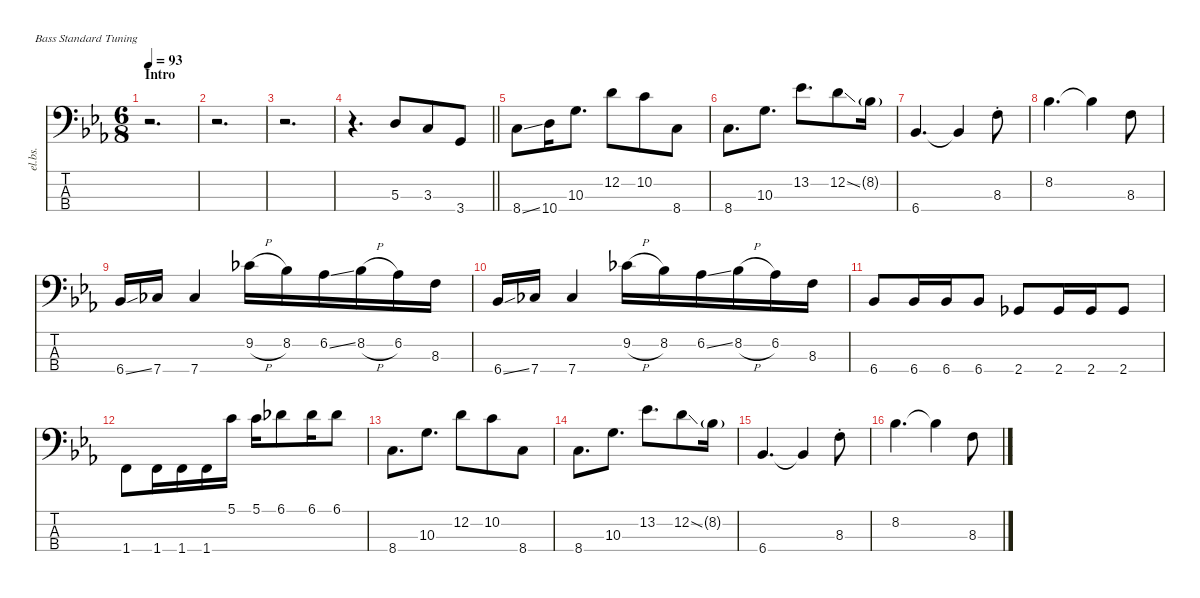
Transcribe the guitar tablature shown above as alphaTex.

\defaultSystemsLayout 4
\hideDynamics
\bracketExtendMode nobrackets
\otherSystemsTrackNameOrientation horizontal
\track ("Bass" "el.bs.") {defaultSystemsLayout 4 instrument electricbassfinger}
\staff {score tabs}
\tuning (G2 D2 A1 E1)
\ts (6 8)
\beaming (8 3 3)
\section ("" "Intro")
\tempo 93
\clef f4
\ks cminor
r.2{d dy ff instrument electricbassfinger beam Down} |
r.2{d beam Down} |
\tempo (93 hide)
r.2{d beam Down} |
\tempo (91.5 hide)
\barLineRight lightlight
r.4{d beam Down} 5.3{acc forcenatural}.8{beam Up} 3.3{acc forcenatural}.8{beam Up} 3.4{acc forcenatural}.8{beam Up} |
\tempo (93 hide)
8.4{ss acc forcenatural}.8{beam Down} 10.4{acc forcenatural}.16{beam Down} 10.3{acc forcenatural}.8{d dy f beam Down} 12.2{acc forcenatural}.8{dy ff beam Down} 10.2{acc forcenatural}.8{beam Down} 8.4{acc forcenatural}.8{beam Down} |
8.4{acc forcenatural}.8{d beam Down} 10.3{acc forcenatural}.8{d beam Down} 13.2{acc b}.8{d beam Down} 12.2{ss acc forcenatural}.8{beam Down} 8.2{g acc b}.16{dy mf beam Down} |
\tempo (93 hide)
6.4{acc b}.4{d dy ff beam Up} 6.4{t acc b}.4{dy f beam Up} 8.3{st acc forcenatural}.8{dy ff beam Down} |
\tempo (91.5 0.00625 hide)
8.2{acc b}.4{d beam Down} 8.2{t acc b}.4{beam Down} 8.3{acc forcenatural}.8{beam Down} |
\tempo (93 0.00625 hide)
6.4{ss acc b}.16{beam Up} 7.4{acc b}.16{beam Up} 7.4{acc b}.4{beam Up} 9.2{h acc b}.16{beam Down} 8.2{acc b}.16{beam Down} 6.2{ss acc b}.16{beam Down} 8.2{h acc b}.16{beam Down} 6.2{acc b}.16{beam Down} 8.3{acc forcenatural}.16{beam Down} |
\tempo (93 0.99375 hide)
6.4{ss acc b}.16{beam Up} 7.4{acc b}.16{beam Up} 7.4{acc b}.4{beam Up} 9.2{h acc b}.16{beam Down} 8.2{acc b}.16{beam Down} 6.2{ss acc b}.16{beam Down} 8.2{h acc b}.16{beam Down} 6.2{acc b}.16{beam Down} 8.3{acc forcenatural}.16{beam Down} |
6.4{acc b}.8{dy f beam Up} 6.4{acc b}.16{beam Up} 6.4{acc b}.16{beam Up} 6.4{acc b}.8{beam Up} 2.4{acc b}.8{dy ff beam Up} 2.4{acc b}.16{beam Up} 2.4{acc b}.16{beam Up} 2.4{acc b}.8{beam Up} |
\tempo (91.5 0.00625 hide)
1.4{acc forcenatural}.8{beam Down} 1.4{acc forcenatural}.16{beam Down} 1.4{acc forcenatural}.16{beam Down} 1.4{acc forcenatural}.16{beam Down} 5.1{acc forcenatural}.16{beam Down} 5.1{acc forcenatural}.16{beam Down} 6.1{acc b}.8{dy fff beam Down} 6.1{acc b}.16{dy ff beam Down} 6.1{acc b}.8{beam Down} |
\tempo (93 hide)
8.4{acc forcenatural}.8{d beam Down} 10.3{acc forcenatural}.8{d dy f beam Down} 12.2{acc forcenatural}.8{dy ff beam Down} 10.2{acc forcenatural}.8{beam Down} 8.4{acc forcenatural}.8{beam Down} |
\tempo (93 0.96875 hide)
8.4{acc forcenatural}.8{d beam Down} 10.3{acc forcenatural}.8{d beam Down} 13.2{acc b}.8{d beam Down} 12.2{ss acc forcenatural}.8{beam Down} 8.2{g acc b}.16{dy mf beam Down} |
6.4{acc b}.4{d dy ff beam Up} 6.4{t acc b}.4{dy f beam Up} 8.3{st acc forcenatural}.8{dy ff beam Down} |
\tempo (91.5 hide)
8.2{acc b}.4{d beam Down} 8.2{t acc b}.4{beam Down} 8.3{acc forcenatural}.8{beam Down}
